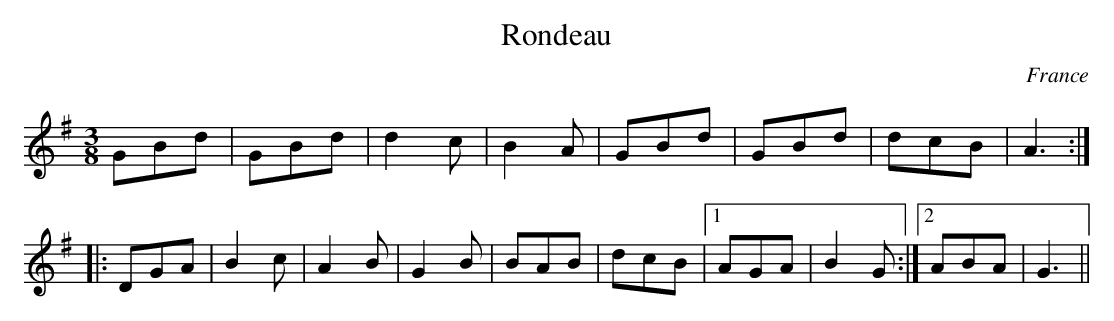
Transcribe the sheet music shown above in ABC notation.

X:1
T:Rondeau
M:3/8
L:1/8
O:France
K:G
GBd|GBd|d2c|B2A|GBd|GBd|dcB|A3:|
|:DGA|B2c|A2B|G2B|BAB|dcB|1 AGA|B2G:|2 ABA|G3||
